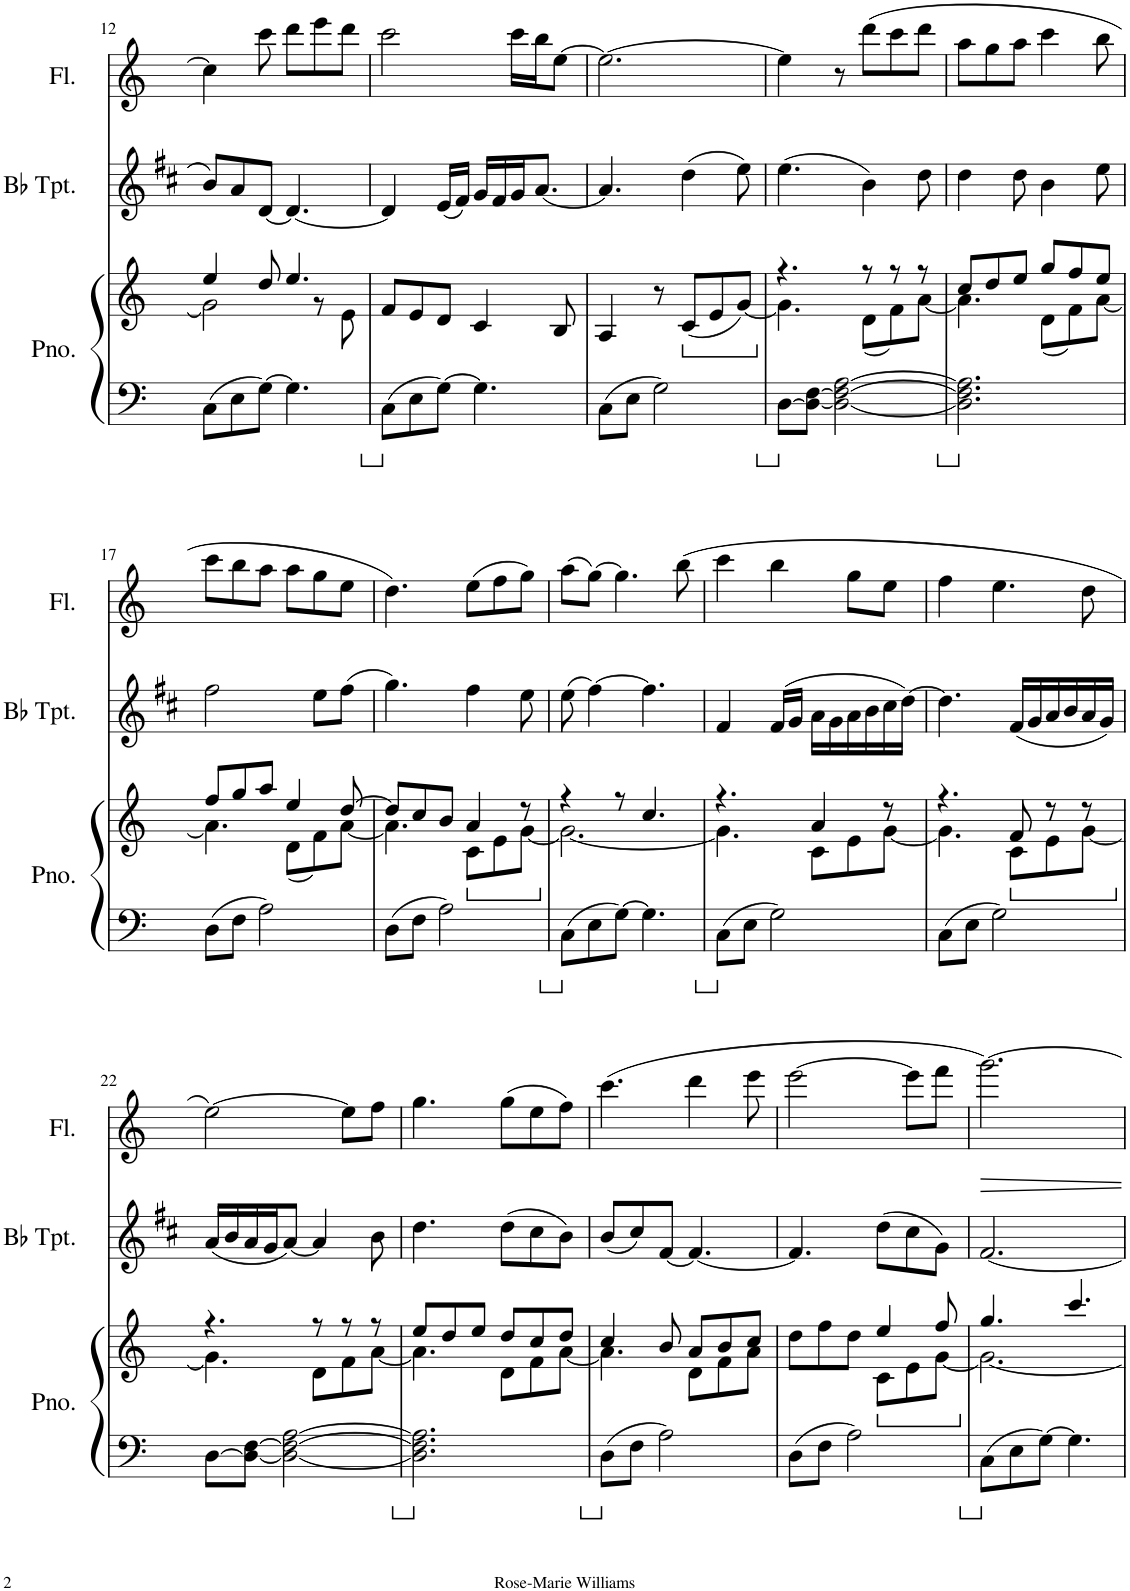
**kern	**kern	**kern	**kern
*part3	*part3	*part2	*part1
*staff4	*staff3	*staff2	*staff1
*I"Piano	*	*I"Bb Trumpet	*I"Flute
*I'Pno.	*	*I'Bb Tpt.	*I'Fl.
!!LO:PB:g=z
*clefF4	*clefG2	*clefG2	*clefG2
*	*	*Trd1c2	*
*k[]	*k[]	*k[f#c#]	*k[]
*M6/8	*M6/8	*M6/8	*M6/8
*ped	*	*	*
=12	=12	=12	=12
*	*^	*	*
8C\L	4ee/	2g\]	8b/L	4cc\]
8E\	.	.	8a/	.
[8G\J	8dd/	.	[8d/J	8ccc\
4.G\]	4.ee/	.	4.d/_	8ddd\L
.	.	8r	.	8eee\
.	.	8e\	.	8ddd\J
*	*v	*v	*	*
=13	=13	=13	=13
8C\L	8f/L	4d/]	2ccc\
8E\	8e/	.	.
[8G\J	8d/J	(<16e/LL	.
.	.	16f#/JJ)	.
4.G\]	4c/	16g/LL	.
.	.	16f#/	.
.	.	16g/J	16ccc\LL
.	.	[8.a/J	16bb\J
.	8B/	.	[8ee\J
=14	=14	=14	=14
8C\L	4A/	4.a/]	2.ee\_
8E\J	.	.	.
2G\	8r	.	.
*	*ped	*	*
.	(<8c/L	(>4dd\	.
.	8e/	.	.
.	[8g/J)	8ee\)	.
=15	=15	=15	=15
*	*Xped	*	*
*	*^	*	*
[8D\L	4.r	4.g\]	(>4.ee\	4ee\]
8D\_ [8F\J	.	.	.	.
2D\_ 2F\_ [2A\	.	.	.	8r
.	8r	(<8d\L	4b\)	(>8ddd\L
.	8r	8f\)	.	8ccc\
.	8r	[8a\J	8dd\	8ddd\J
=16	=16	=16	=16	=16
*Xped	*	*	*	*
*ped	*	*	*	*
2.D\] 2.F\] 2.A\]	8cc/L	4.a\]	4dd\	8aa\L
.	8dd/	.	.	8gg\
.	8ee/J	.	8dd\	8aa\J
.	8gg/L	(<8d\L	4b\	4ccc\
.	8ff/	8f\)	.	.
.	8ee/J	[8a\J	8ee\	8bb\
!!LO:LB:g=z
=17	=17	=17	=17	=17
8D\L	8ff/L	4.a\]	2ff#\	8ccc\L
8F\J	8gg/	.	.	8bb\
2A\	8aa/J	.	.	8aa\J
.	4ee/	(<8d\L	.	8aa\L
.	.	8f\)	8ee\L	8gg\
.	[8dd/	[8a\J	(>8ff#\J	8ee\J
=18	=18	=18	=18	=18
8D\L	8dd/L]	4.a\]	4.gg\)	4.dd\)
8F\J	8cc/	.	.	.
2A\	8b/J	.	.	.
*	*ped	*	*	*
.	4a/	8c\L	4ff#\	(>8ee\L
.	.	8e\	.	8ff\
.	8r	[8g\J	8ee\	8gg\J)
=19	=19	=19	=19	=19
*ped	*	*	*	*
*	*Xped	*	*	*
8C\L	4r	2.g\_	(>8ee\	(>8aa\L
8E\	.	.	[4ff#\)	[8gg\J)
[8G\J	8r	.	.	4.gg\]
4.G\]	4.cc/	.	4.ff#\]	.
.	.	.	.	(>8bb\
=20	=20	=20	=20	=20
*Xped	*	*	*	*
8C\L	4.r	4.g\]	4f#/	4ccc\
8E\J	.	.	.	.
2G\	.	.	(>16f#/LL	4bb\
.	.	.	16g/JJ	.
.	4a/	8c\L	16a\LL	.
.	.	.	16g\	.
.	.	8e\	16a\	8gg\L
.	.	.	16b\	.
.	8r	[8g\J	16cc#\	8ee\J
.	.	.	[16dd\JJ)	.
=21	=21	=21	=21	=21
8C\L	4.r	4.g\]	4.dd\]	4ff\
8E\J	.	.	.	.
2G\	.	.	.	4.ee\
*	*ped	*	*	*
.	8f/	8c\L	(<16f#/LL	.
.	.	.	16g/	.
.	8r	8e\	16a/	.
.	.	.	16b/	.
.	8r	[8g\J	16a/	8dd\
.	.	.	16g/JJ)	.
!!LO:LB:g=z
=22	=22	=22	=22	=22
*	*Xped	*	*	*
[8D\L	4.r	4.g\]	(<16a/LL	[2ee\)
.	.	.	16b/	.
8D\_ [8F\J	.	.	16a/	.
.	.	.	16g/J	.
2D\_ 2F\_ [2A\	.	.	[8a/J)	.
.	8r	8d\L	4a/]	.
.	8r	8f\	.	8ee\L]
.	8r	[8a\J	8b\	8ff\J
=23	=23	=23	=23	=23
*Xped	*	*	*	*
*ped	*	*	*	*
2.D\] 2.F\] 2.A\]	8ee/L	4.a\]	4.dd\	4.gg\
.	8dd/	.	.	.
.	8ee/J	.	.	.
.	8dd/L	8d\L	(>8dd\L	(>8gg\L
.	8cc/	8f\	8cc#\	8ee\
.	8dd/J	[8a\J	8b\J)	8ff\J)
=24	=24	=24	=24	=24
8D\L	4cc/	4.a\]	(<8b/L	(>4.ccc\
8F\J	.	.	8cc#/)	.
2A\	8b/	.	[8f#/J	.
.	8a/L	8d\L	4.f#/_	4ddd\
.	8b/	8f\	.	.
.	8cc/J	8a\J	.	8eee\
=25	=25	=25	=25	=25
8D\L	8dd\L	4.ryy	4.f#/]	[2eee\
8F\J	8ff\	.	.	.
2A\	8dd\J	.	.	.
*	*ped	*	*	*
.	4ee/	8c\L	(>8dd\L	.
.	.	8e\	8cc#\	8eee\L]
.	8ff/	[8g\J	8g\J)	8fff\J
=26	=26	=26	=26	=26
*	*Xped	*	*	*
8C\L	4.gg/	2.g\_	[2.f#/	[2.ggg\)
8E\	.	.	.	.
[8G\J	.	.	.	.
4.G\]	4.ccc/	.	.	.
*	*v	*v	*	*
*Xped	*	*	*
=	=	=	=
*-	*-	*-	*-
